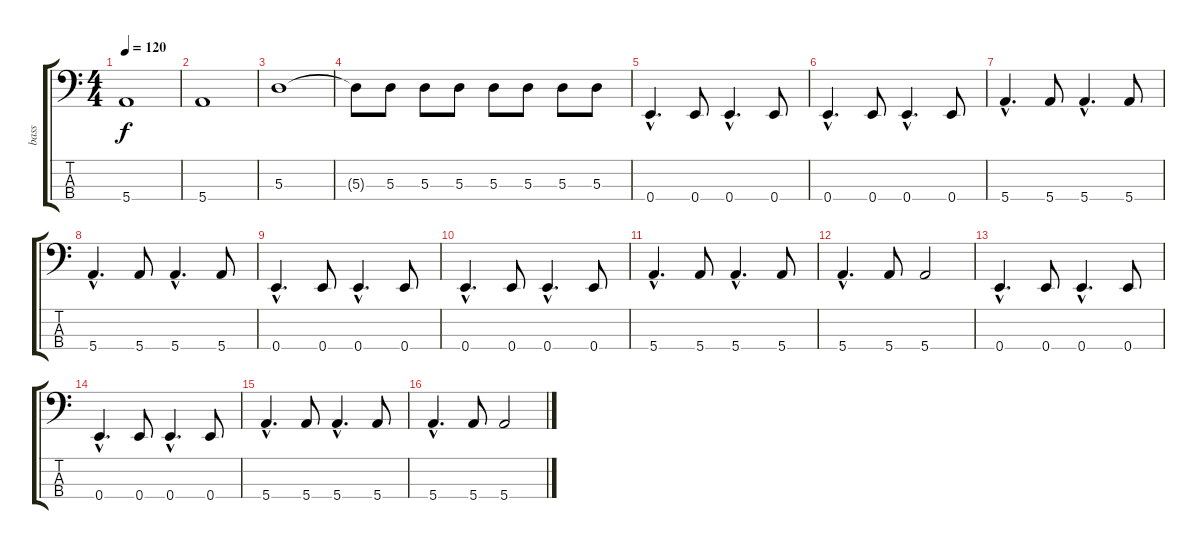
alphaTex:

\track ("bass" "bass") {instrument electricbassfinger}
\staff {score tabs}
\tuning (G2 D2 A1 E1) {hide}
\ts (4 4)
\tempo 120
\clef f4
\ks c
5.4.1{dy f} |
5.4.1 |
5.3.1 |
5.3{t}.8 5.3.8 5.3.8 5.3.8 5.3.8 5.3.8 5.3.8 5.3.8 |
0.4{hac}.4{d} 0.4.8 0.4{hac}.4{d} 0.4.8 |
0.4{hac}.4{d} 0.4.8 0.4{hac}.4{d} 0.4.8 |
5.4{hac}.4{d} 5.4.8 5.4{hac}.4{d} 5.4.8 |
5.4{hac}.4{d} 5.4.8 5.4{hac}.4{d} 5.4.8 |
0.4{hac}.4{d} 0.4.8 0.4{hac}.4{d} 0.4.8 |
0.4{hac}.4{d} 0.4.8 0.4{hac}.4{d} 0.4.8 |
5.4{hac}.4{d} 5.4.8 5.4{hac}.4{d} 5.4.8 |
5.4{hac}.4{d} 5.4.8 5.4.2 |
0.4{hac}.4{d volume 10} 0.4.8 0.4{hac}.4{d} 0.4.8 |
0.4{hac}.4{d volume 7} 0.4.8 0.4{hac}.4{d} 0.4.8 |
5.4{hac}.4{d volume 4} 5.4.8 5.4{hac}.4{d} 5.4.8 |
5.4{hac}.4{d volume 0} 5.4.8 5.4.2
